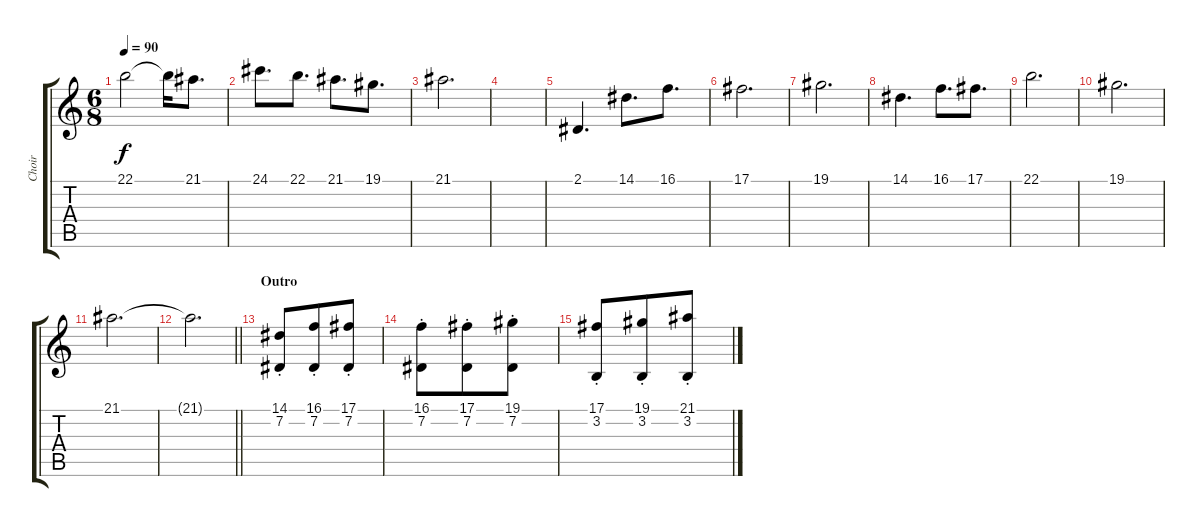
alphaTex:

\track ("Choir" "Choir") {instrument choiraahs}
\staff {score tabs}
\tuning (Db4 Ab3 E3 B2 Gb2 B1) {hide}
\ts (6 8)
\tempo 90
\clef g2
\ks c
22.1.2{dy f} 22.1{t}.16 21.1.8{d} |
24.1.8{d} 22.1.8{d} 21.1.8{d} 19.1.8{d} |
21.1.2{d} |
|
2.1.4{d} 14.1.8{d} 16.1.8{d} |
17.1.2{d} |
19.1.2{d} |
14.1.4{d} 16.1.8{d} 17.1.8{d} |
22.1.2{d} |
19.1.2{d} |
21.1.2{d} |
\barLineRight lightlight
21.1{t}.2{d} |
\section ("" "Outro")
(14.1{st} 7.2{st}).8 (16.1{st} 7.2{st}).8 (17.1{st} 7.2{st}).8 |
(16.1{st} 7.2{st}).8 (17.1{st} 7.2{st}).8 (19.1{st} 7.2{st}).8 |
(17.1{st} 3.2{st}).8 (19.1{st} 3.2{st}).8 (21.1{st} 3.2{st}).8
